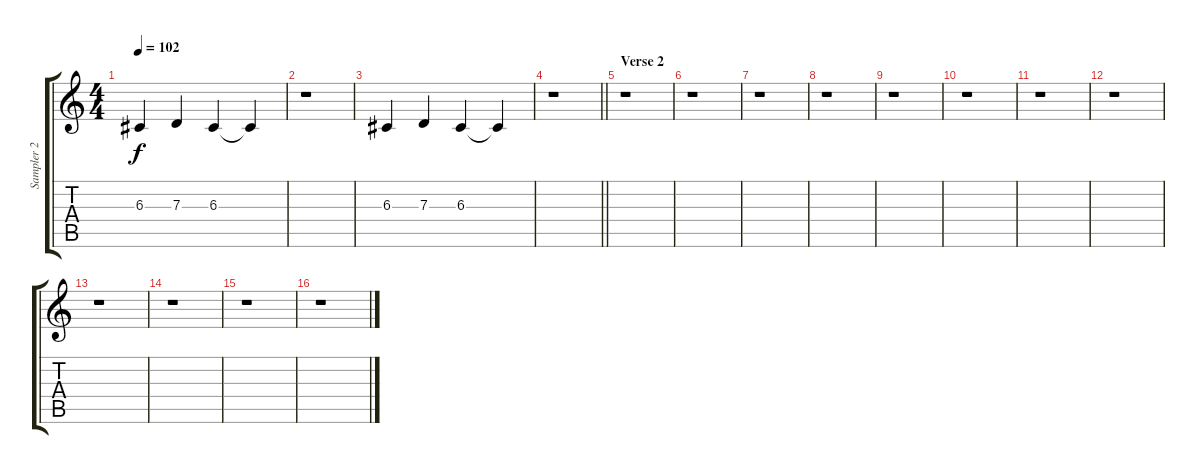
\track ("Sampler 2" "Sampler 2") {instrument tremolostrings}
\staff {score tabs}
\tuning (E4 B3 G3 D3 A2 E2) {hide}
\ts (4 4)
\tempo 102
\clef g2
\ks c
6.3.4{dy f balance 0 instrument stringensemble2} 7.3.4{balance 16} 6.3.4{balance 0} 6.3{t}.4 |
r.1 |
6.3.4{balance 16 instrument stringensemble2} 7.3.4{balance 0} 6.3.4{balance 16} 6.3{t}.4 |
\barLineRight lightlight
r.1 |
\section ("" "Verse 2")
r.1 |
r.1 |
r.1 |
r.1 |
r.1 |
r.1 |
r.1 |
r.1 |
r.1 |
r.1 |
r.1 |
r.1
